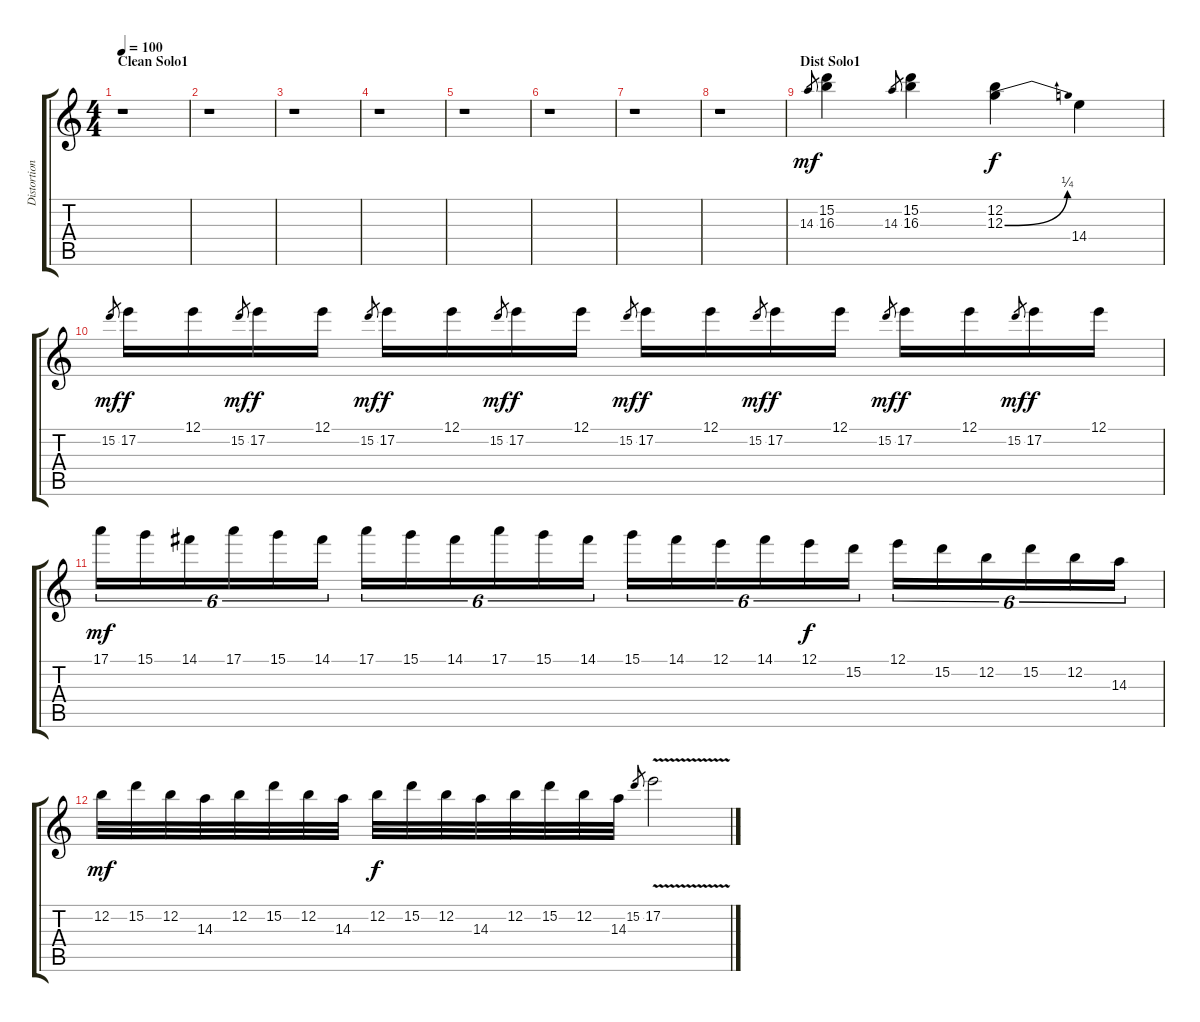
\track ("Distortion Solo1" "Distortion") {instrument distortionguitar}
\staff {score tabs}
\tuning (E4 B3 G3 D3 A2 E2) {hide}
\ts (4 4)
\section ("" "Clean Solo1")
\tempo 100
\clef g2
\ks c
r.1{dy mf} |
r.1 |
r.1 |
r.1 |
r.1 |
r.1 |
r.1 |
r.1 |
\section ("" "Dist Solo1")
14.3.8{gr} (15.2 16.3).4 14.3.8{gr} (15.2 16.3).4 (12.2 12.3{be (bend 0 0 60 1)}).4{dy f} 14.4.4 |
15.2.8{gr dy mf} 17.2.16{dy f} 12.1.16 15.2.8{gr dy mf} 17.2.16{dy f} 12.1.16 15.2.8{gr dy mf} 17.2.16{dy f} 12.1.16 15.2.8{gr dy mf} 17.2.16{dy f} 12.1.16 15.2.8{gr dy mf} 17.2.16{dy f} 12.1.16 15.2.8{gr dy mf} 17.2.16{dy f} 12.1.16 15.2.8{gr dy mf} 17.2.16{dy f} 12.1.16 15.2.8{gr dy mf} 17.2.16{dy f} 12.1.16 |
17.1.16{tu (6 4) dy mf} 15.1.16{tu (6 4)} 14.1.16{tu (6 4)} 17.1.16{tu (6 4)} 15.1.16{tu (6 4)} 14.1.16{tu (6 4)} 17.1.16{tu (6 4)} 15.1.16{tu (6 4)} 14.1.16{tu (6 4)} 17.1.16{tu (6 4)} 15.1.16{tu (6 4)} 14.1.16{tu (6 4)} 15.1.16{tu (6 4)} 14.1.16{tu (6 4)} 12.1.16{tu (6 4)} 14.1.16{tu (6 4)} 12.1.16{tu (6 4) dy f} 15.2.16{tu (6 4)} 12.1.16{tu (6 4)} 15.2.16{tu (6 4)} 12.2.16{tu (6 4)} 15.2.16{tu (6 4)} 12.2.16{tu (6 4)} 14.3.16{tu (6 4)} |
12.2.32{dy mf} 15.2.32 12.2.32 14.3.32 12.2.32 15.2.32 12.2.32 14.3.32 12.2.32{dy f} 15.2.32 12.2.32 14.3.32 12.2.32 15.2.32 12.2.32 14.3.32 15.2.8{gr} 17.2{v}.2
